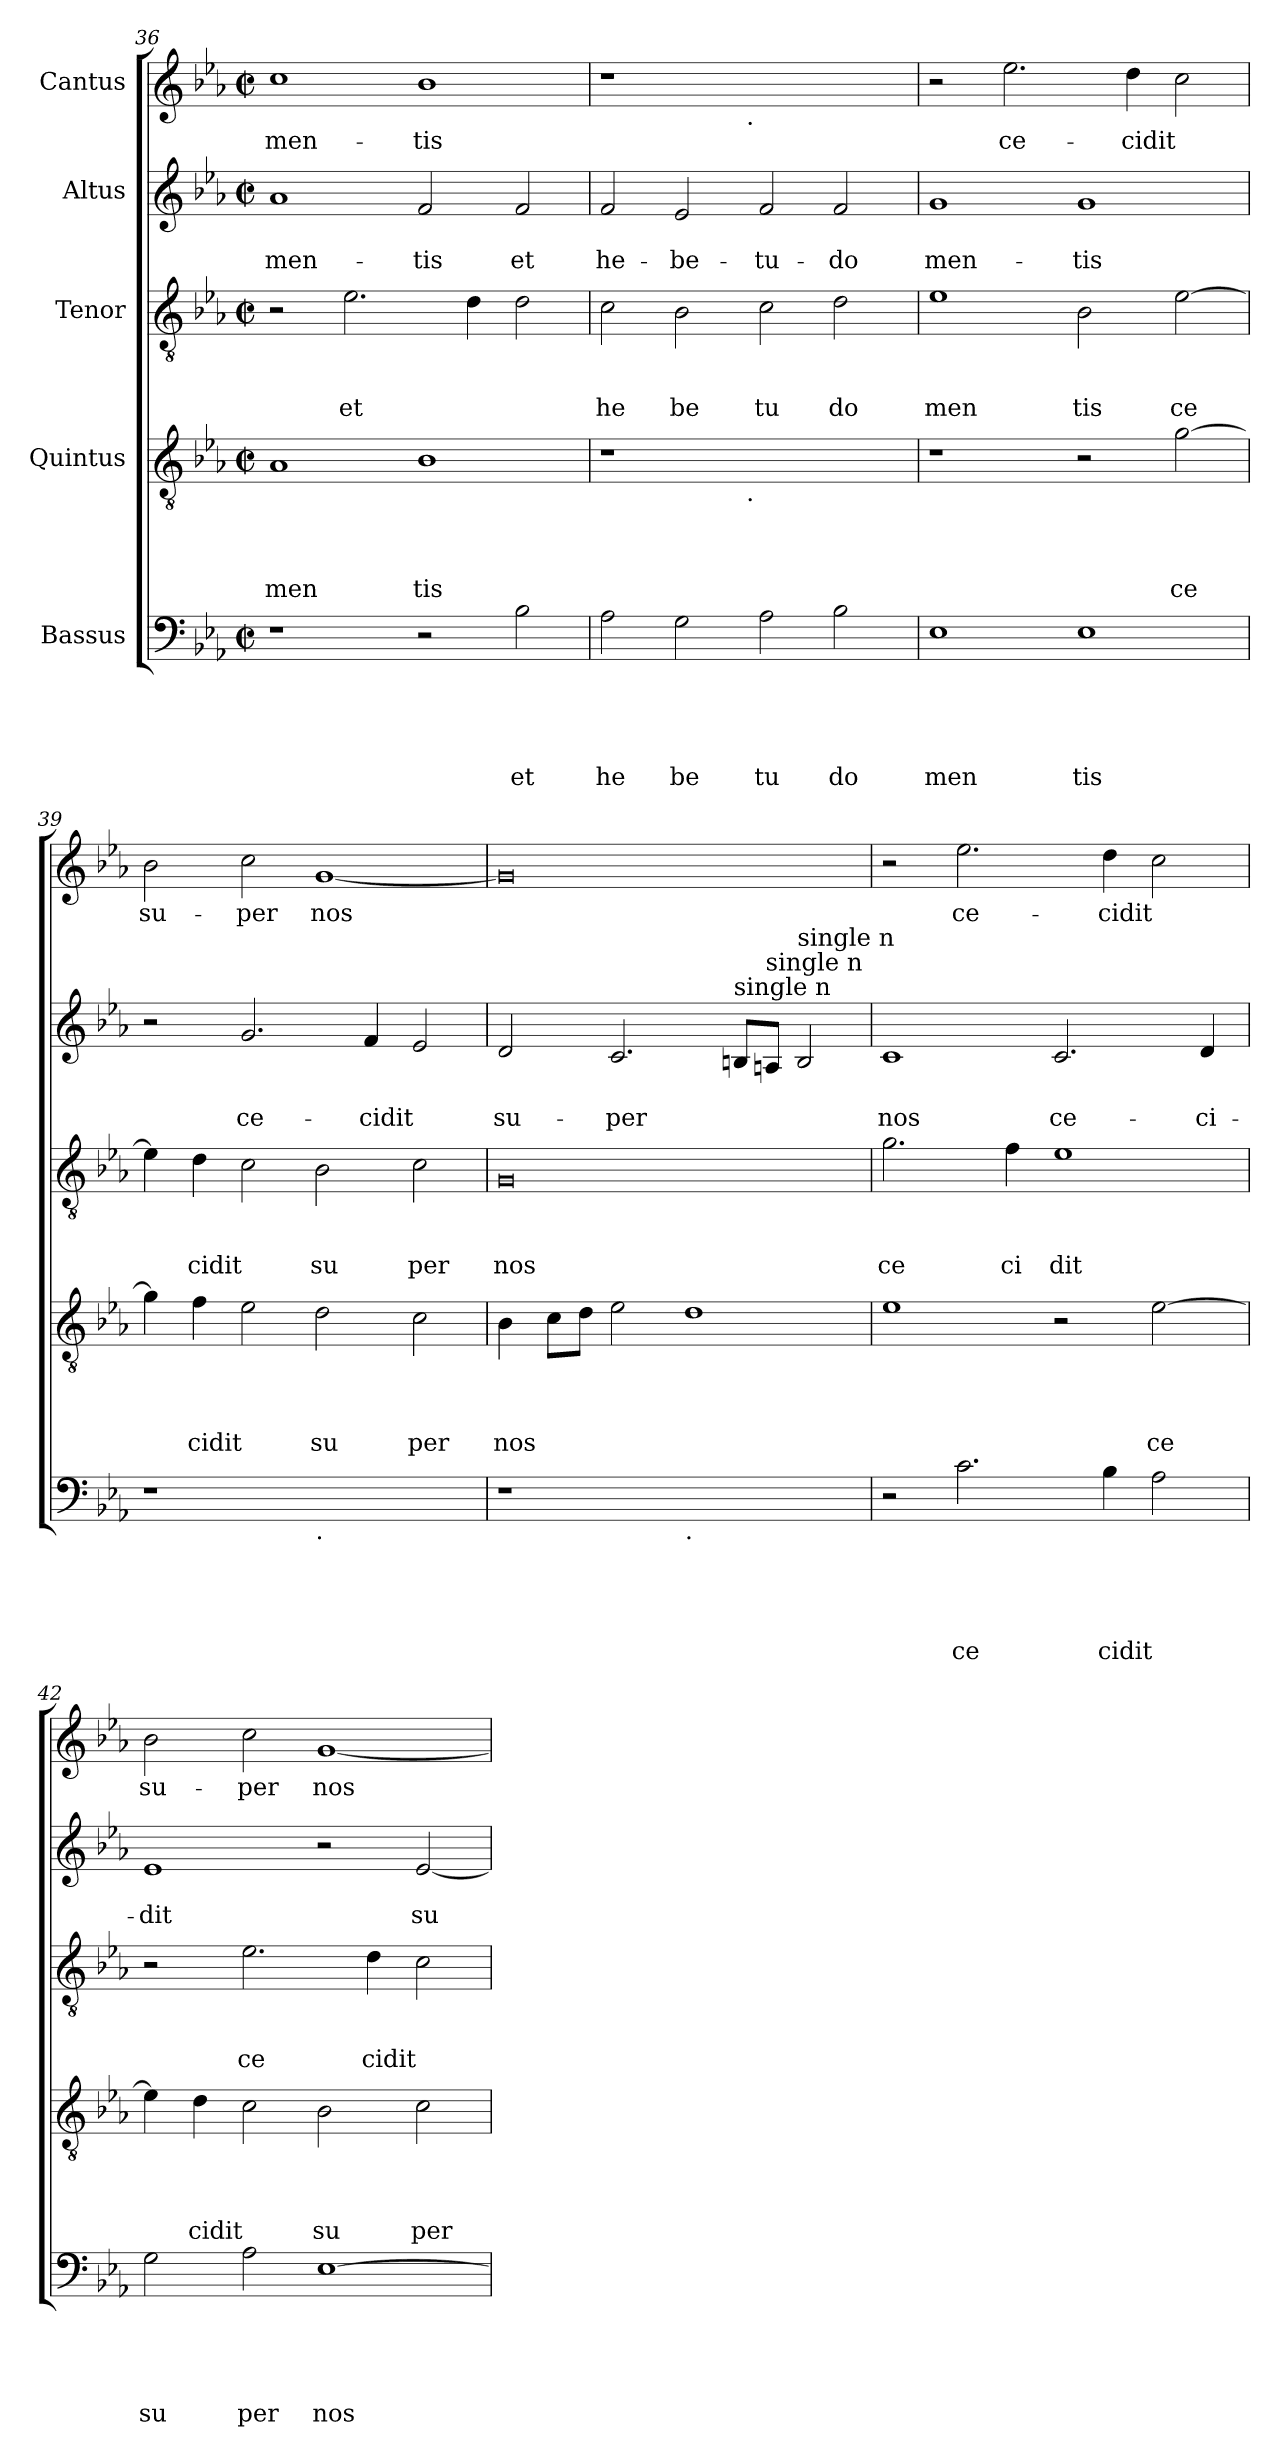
**kern	**text	**text	**text	**text	**text	**kern	**text	**text	**text	**text	**kern	**text	**text	**text	**kern	**text	**text	**kern	**text
*part5	*part5	*part5	*part5	*part5	*part5	*part4	*part4	*part4	*part4	*part4	*part3	*part3	*part3	*part3	*part2	*part2	*part2	*part1	*part1
*staff5	*staff5	*staff5	*staff5	*staff5	*staff5	*staff4	*staff4	*staff4	*staff4	*staff4	*staff3	*staff3	*staff3	*staff3	*staff2	*staff2	*staff2	*staff1	*staff1
*I"Bassus	*	*	*	*	*	*I"Quintus	*	*	*	*	*I"Tenor	*	*	*	*I"Altus	*	*	*I"Cantus	*
!!LO:PB:g=z
*clefF4	*	*	*	*	*	*clefGv2	*	*	*	*	*clefGv2	*	*	*	*clefG2	*	*	*clefG2	*
*k[b-e-a-]	*	*	*	*	*	*k[b-e-a-]	*	*	*	*	*k[b-e-a-]	*	*	*	*k[b-e-a-]	*	*	*k[b-e-a-]	*
*E-:	*	*	*	*	*	*E-:	*	*	*	*	*E-:	*	*	*	*E-:	*	*	*E-:	*
*M2/2	*	*	*	*	*	*M2/2	*	*	*	*	*M2/2	*	*	*	*M2/2	*	*	*M2/2	*
*met(c|)	*	*	*	*	*	*met(c|)	*	*	*	*	*met(c|)	*	*	*	*met(c|)	*	*	*met(c|)	*
=36	=36	=36	=36	=36	=36	=36	=36	=36	=36	=36	=36	=36	=36	=36	=36	=36	=36	=36	=36
!	!	!	!	!	!	!	!	!	!	!LO:LY:b	!	!	!	!	!	!	!LO:LY:b	!	!LO:LY:b
1r	.	.	.	.	.	1A-	.	.	.	men	2r	.	.	.	1a-	.	men-	1cc	men-
!	!	!	!	!	!	!	!	!	!	!	!	!	!	!LO:LY:b	!	!	!	!	!
.	.	.	.	.	.	.	.	.	.	.	2.e-\	.	.	et	.	.	.	.	.
!	!	!	!	!	!	!	!	!	!	!LO:LY:b	!	!	!	!	!	!	!LO:LY:b	!	!LO:LY:b
2r	.	.	.	.	.	1B-	.	.	.	tis	.	.	.	.	2f/	.	-tis	1b-	-tis
.	.	.	.	.	.	.	.	.	.	.	4d\	.	.	.	.	.	.	.	.
!	!	!	!	!	!LO:LY:b	!	!	!	!	!	!	!	!	!	!	!	!LO:LY:b	!	!
2B-\	.	.	.	.	et	.	.	.	.	.	2d\	.	.	.	2f/	.	et	.	.
=37	=37	=37	=37	=37	=37	=37	=37	=37	=37	=37	=37	=37	=37	=37	=37	=37	=37	=37	=37
!	!	!	!	!	!LO:LY:b	!	!	!	!	!	!	!	!	!LO:LY:b	!	!	!LO:LY:b	!	!
*	*	*	*	*	*	*^	*	*	*	*	*	*	*	*	*	*	*	*^	*
2A-\	.	.	.	.	he	1r	2ryy	.	.	.	.	2c\	.	.	he	2f/	.	he-	1r	2ryy	.
!	!	!	!	!	!LO:LY:b	!	!	!	!	!	!	!	!	!	!LO:LY:b	!	!	!LO:LY:b	!	!	!
2G\	.	.	.	.	be	.	4...ryy	.	.	.	.	2B-\	.	.	be	2e-/	.	-be-	.	4...ryy	.
!	!	!	!	!	!	!	!	!	!	!	!	!	!	!	!	!	!	!	!	!LO:TX:b:t=.	!
!	!	!	!	!	!	!	!LO:TX:b:t=.	!	!	!	!	!	!	!	!	!	!	!	!	!	!
.	.	.	.	.	.	.	1ryy	.	.	.	.	.	.	.	.	.	.	.	.	1ryy	.
!	!	!	!	!	!LO:LY:b	!	!	!	!	!	!	!	!	!	!LO:LY:b	!	!	!LO:LY:b	!	!	!
2A-\	.	.	.	.	tu	1ryy	.	.	.	.	.	2c\	.	.	tu	2f/	.	-tu-	1ryy	.	.
!	!	!	!	!	!LO:LY:b	!	!	!	!	!	!	!	!	!	!LO:LY:b	!	!	!LO:LY:b	!	!	!
2B-\	.	.	.	.	do	.	.	.	.	.	.	2d\	.	.	do	2f/	.	-do	.	.	.
.	.	.	.	.	.	.	32ryy	.	.	.	.	.	.	.	.	.	.	.	.	32ryy	.
=38	=38	=38	=38	=38	=38	=38	=38	=38	=38	=38	=38	=38	=38	=38	=38	=38	=38	=38	=38	=38	=38
!	!	!	!	!	!LO:LY:b	!	!	!	!	!	!	!	!	!	!LO:LY:b	!	!	!LO:LY:b	!	!	!
*	*	*	*	*	*	*v	*v	*	*	*	*	*	*	*	*	*	*	*	*v	*v	*
1E-	.	.	.	.	men	1r	.	.	.	.	1e-	.	.	men	1g	.	men-	2r	.
!	!	!	!	!	!	!	!	!	!	!	!	!	!	!	!	!	!	!	!LO:LY:b
.	.	.	.	.	.	.	.	.	.	.	.	.	.	.	.	.	.	2.ee-\	ce-
!	!	!	!	!	!LO:LY:b	!	!	!	!	!	!	!	!	!LO:LY:b	!	!	!LO:LY:b	!	!
1E-	.	.	.	.	tis	2r	.	.	.	.	2B-\	.	.	tis	1g	.	-tis	.	.
!	!	!	!	!	!	!	!	!	!	!	!	!	!	!	!	!	!	!	!LO:LY:b
.	.	.	.	.	.	.	.	.	.	.	.	.	.	.	.	.	.	4dd\	-cidit
!	!	!	!	!	!	!	!	!	!	!LO:LY:b	!	!	!	!LO:LY:b	!	!	!	!	!
.	.	.	.	.	.	[>2g\	.	.	.	ce	[>2e-\	.	.	ce	.	.	.	2cc\	.
=39	=39	=39	=39	=39	=39	=39	=39	=39	=39	=39	=39	=39	=39	=39	=39	=39	=39	=39	=39
!	!	!	!	!	!	!	!	!	!	!	!	!	!	!	!	!	!	!	!LO:LY:b
1r	.	.	.	.	.	4g\]	.	.	.	.	4e-\]	.	.	.	2r	.	.	2b-\	su-
!	!	!	!	!	!	!	!	!	!	!LO:LY:b	!	!	!	!LO:LY:b	!	!	!	!	!
.	.	.	.	.	.	4f\	.	.	.	cidit	4d\	.	.	cidit	.	.	.	.	.
!	!	!	!	!	!	!	!	!	!	!	!	!	!	!	!	!	!LO:LY:b	!	!LO:LY:b
.	.	.	.	.	.	2e-\	.	.	.	.	2c\	.	.	.	2.g/	.	ce-	2cc\	-per
!LO:TX:b:t=.	!	!	!	!	!	!	!	!	!	!	!	!	!	!	!	!	!	!	!
!	!	!	!	!	!	!	!	!	!	!LO:LY:b	!	!	!	!LO:LY:b	!	!	!	!	!LO:LY:b
1ryy	.	.	.	.	.	2d\	.	.	.	su	2B-\	.	.	su	.	.	.	[<1g	nos
!	!	!	!	!	!	!	!	!	!	!	!	!	!	!	!	!	!LO:LY:b	!	!
.	.	.	.	.	.	.	.	.	.	.	.	.	.	.	4f/	.	-cidit	.	.
!	!	!	!	!	!	!	!	!	!	!LO:LY:b	!	!	!	!LO:LY:b	!	!	!	!	!
.	.	.	.	.	.	2c\	.	.	.	per	2c\	.	.	per	2e-/	.	.	.	.
=40	=40	=40	=40	=40	=40	=40	=40	=40	=40	=40	=40	=40	=40	=40	=40	=40	=40	=40	=40
!	!	!	!	!	!	!	!	!	!	!LO:LY:b	!	!	!	!LO:LY:b	!	!	!LO:LY:b	!	!
1r	.	.	.	.	.	4B-\	.	.	.	nos	0G	.	.	nos	2d/	.	su-	0g]	.
.	.	.	.	.	.	8c\L	.	.	.	.	.	.	.	.	.	.	.	.	.
.	.	.	.	.	.	8d\J	.	.	.	.	.	.	.	.	.	.	.	.	.
!	!	!	!	!	!	!	!	!	!	!	!	!	!	!	!	!	!LO:LY:b	!	!
.	.	.	.	.	.	2e-\	.	.	.	.	.	.	.	.	2.c/	.	-per	.	.
!LO:TX:b:t=.	!	!	!	!	!	!	!	!	!	!	!	!	!	!	!	!	!	!	!
1ryy	.	.	.	.	.	1d	.	.	.	.	.	.	.	.	.	.	.	.	.
!	!	!	!	!	!	!	!	!	!	!	!	!	!	!	!LO:TX:a:t=single n	!	!	!	!
.	.	.	.	.	.	.	.	.	.	.	.	.	.	.	8B/L	.	.	.	.
!	!	!	!	!	!	!	!	!	!	!	!	!	!	!	!LO:TX:a:t=single n	!	!	!	!
.	.	.	.	.	.	.	.	.	.	.	.	.	.	.	8A/J	.	.	.	.
!	!	!	!	!	!	!	!	!	!	!	!	!	!	!	!LO:TX:a:t=single n	!	!	!	!
.	.	.	.	.	.	.	.	.	.	.	.	.	.	.	2B/	.	.	.	.
=41	=41	=41	=41	=41	=41	=41	=41	=41	=41	=41	=41	=41	=41	=41	=41	=41	=41	=41	=41
!	!	!	!	!	!	!	!	!	!	!	!	!	!	!LO:LY:b	!	!	!LO:LY:b	!	!
2r	.	.	.	.	.	1e-	.	.	.	.	2.g\	.	.	ce	1c	.	nos	2r	.
!	!	!	!	!	!LO:LY:b	!	!	!	!	!	!	!	!	!	!	!	!	!	!LO:LY:b
2.c\	.	.	.	.	ce	.	.	.	.	.	.	.	.	.	.	.	.	2.ee-\	ce-
!	!	!	!	!	!	!	!	!	!	!	!	!	!	!LO:LY:b	!	!	!	!	!
.	.	.	.	.	.	.	.	.	.	.	4f\	.	.	ci	.	.	.	.	.
!	!	!	!	!	!	!	!	!	!	!	!	!	!	!LO:LY:b	!	!	!LO:LY:b	!	!
.	.	.	.	.	.	2r	.	.	.	.	1e-	.	.	dit	2.c/	.	ce-	.	.
!	!	!	!	!	!LO:LY:b	!	!	!	!	!	!	!	!	!	!	!	!	!	!LO:LY:b
4B-\	.	.	.	.	cidit	.	.	.	.	.	.	.	.	.	.	.	.	4dd\	-cidit
!	!	!	!	!	!	!	!	!	!	!LO:LY:b	!	!	!	!	!	!	!	!	!
2A-\	.	.	.	.	.	[>2e-\	.	.	.	ce	.	.	.	.	.	.	.	2cc\	.
!	!	!	!	!	!	!	!	!	!	!	!	!	!	!	!	!	!LO:LY:b	!	!
.	.	.	.	.	.	.	.	.	.	.	.	.	.	.	4d/	.	-ci-	.	.
=42	=42	=42	=42	=42	=42	=42	=42	=42	=42	=42	=42	=42	=42	=42	=42	=42	=42	=42	=42
!	!	!	!	!	!LO:LY:b	!	!	!	!	!	!	!	!	!	!	!	!LO:LY:b	!	!LO:LY:b
2G\	.	.	.	.	su	4e-\]	.	.	.	.	2r	.	.	.	1e-	.	-dit	2b-\	su-
!	!	!	!	!	!	!	!	!	!	!LO:LY:b	!	!	!	!	!	!	!	!	!
.	.	.	.	.	.	4d\	.	.	.	cidit	.	.	.	.	.	.	.	.	.
!	!	!	!	!	!LO:LY:b	!	!	!	!	!	!	!	!	!LO:LY:b	!	!	!	!	!LO:LY:b
2A-\	.	.	.	.	per	2c\	.	.	.	.	2.e-\	.	.	ce	.	.	.	2cc\	-per
!	!	!	!	!	!LO:LY:b	!	!	!	!	!LO:LY:b	!	!	!	!	!	!	!	!	!LO:LY:b
[>1E-	.	.	.	.	nos	2B-\	.	.	.	su	.	.	.	.	2r	.	.	[>1g	nos
!	!	!	!	!	!	!	!	!	!	!	!	!	!	!LO:LY:b	!	!	!	!	!
.	.	.	.	.	.	.	.	.	.	.	4d\	.	.	cidit	.	.	.	.	.
!	!	!	!	!	!	!	!	!	!	!LO:LY:b	!	!	!	!	!	!	!LO:LY:b	!	!
.	.	.	.	.	.	2c\	.	.	.	per	2c\	.	.	.	[>2e-/	.	su-	.	.
=	=	=	=	=	=	=	=	=	=	=	=	=	=	=	=	=	=	=	=
*-	*-	*-	*-	*-	*-	*-	*-	*-	*-	*-	*-	*-	*-	*-	*-	*-	*-	*-	*-
